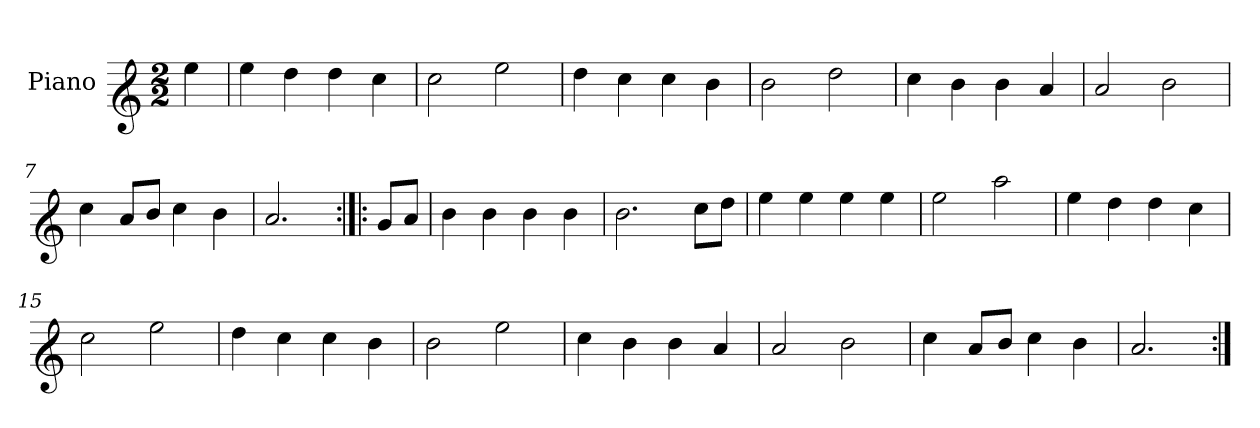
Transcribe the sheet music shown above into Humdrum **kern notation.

**kern
*part1
*staff1
*I"Piano
*I'Pno.
*clefG1
*k[]
*M2/2
=
4gg\
=1
4gg\
4ff\
4ff\
4ee\
=2
2ee\
2gg\
=3
4ff\
4ee\
4ee\
4dd\
=4
2dd\
2ff\
=5
4ee\
4dd\
4dd\
4cc/
=6
2cc/
2dd\
=7
4ee\
8cc/L
8dd/J
4ee\
4dd\
=8
2.cc/
=9:|!|:
8b/L
8cc/J
=10
4dd\
4dd\
4dd\
4dd\
=11
2.dd\
8ee\L
8ff\J
=12
4gg\
4gg\
4gg\
4gg\
=13
2gg\
2ccc\
=14
4gg\
4ff\
4ff\
4ee\
=15
2ee\
2gg\
=16
4ff\
4ee\
4ee\
4dd\
=17
2dd\
2gg\
=18
4ee\
4dd\
4dd\
4cc/
=19
2cc/
2dd\
=20
4ee\
8cc/L
8dd/J
4ee\
4dd\
=21
2.cc/
=:|!
*-
